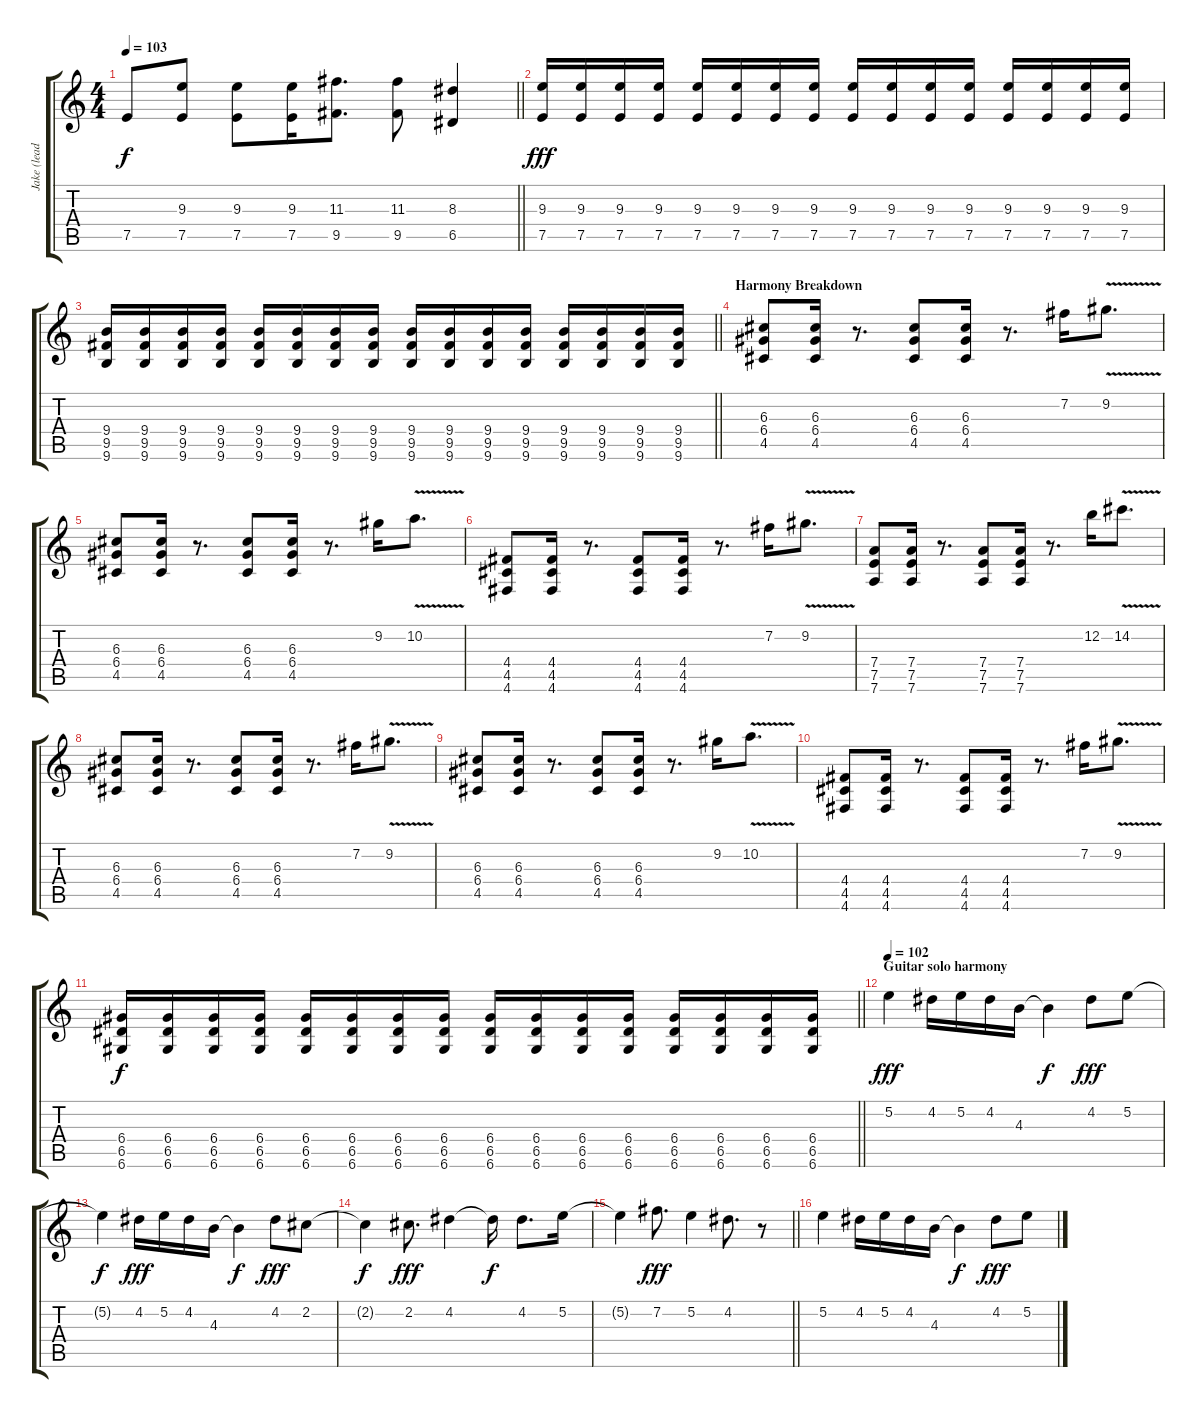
\track ("Jake (lead II)" "Jake (lead") {instrument overdrivenguitar}
\staff {score tabs}
\tuning (E4 B3 G3 D3 A2 D2) {hide}
\ts (4 4)
\tempo 103
\clef g2
\barLineRight lightlight
\ks c
7.5{t}.8{dy f} (9.3 7.5).8 (9.3 7.5).8 (9.3 7.5).16 (11.3 9.5).8{d} (11.3 9.5).8 (8.3 6.5).4 |
(9.3 7.5).16{dy fff} (9.3 7.5).16 (9.3 7.5).16 (9.3 7.5).16 (9.3 7.5).16 (9.3 7.5).16 (9.3 7.5).16 (9.3 7.5).16 (9.3 7.5).16 (9.3 7.5).16 (9.3 7.5).16 (9.3 7.5).16 (9.3 7.5).16 (9.3 7.5).16 (9.3 7.5).16 (9.3 7.5).16 |
\barLineRight lightlight
(9.4 9.5 9.6).16 (9.4 9.5 9.6).16 (9.4 9.5 9.6).16 (9.4 9.5 9.6).16 (9.4 9.5 9.6).16 (9.4 9.5 9.6).16 (9.4 9.5 9.6).16 (9.4 9.5 9.6).16 (9.4 9.5 9.6).16 (9.4 9.5 9.6).16 (9.4 9.5 9.6).16 (9.4 9.5 9.6).16 (9.4 9.5 9.6).16 (9.4 9.5 9.6).16 (9.4 9.5 9.6).16 (9.4 9.5 9.6).16 |
\section ("" "Harmony Breakdown")
(6.3 6.4 4.5).8 (6.3 6.4 4.5).16 r.8{d} (6.3 6.4 4.5).8{beam merge} (6.3 6.4 4.5).16 r.8{d} 7.2.16 9.2{v}.8{d} |
(6.3 6.4 4.5).8 (6.3 6.4 4.5).16 r.8{d} (6.3 6.4 4.5).8{beam merge} (6.3 6.4 4.5).16 r.8{d} 9.2.16 10.2{v}.8{d} |
(4.4 4.5 4.6).8 (4.4 4.5 4.6).16 r.8{d} (4.4 4.5 4.6).8{beam merge} (4.4 4.5 4.6).16 r.8{d} 7.2.16 9.2{v}.8{d} |
(7.4 7.5 7.6).8 (7.4 7.5 7.6).16 r.8{d} (7.4 7.5 7.6).8{beam merge} (7.4 7.5 7.6).16 r.8{d} 12.2.16 14.2{v}.8{d} |
(6.3 6.4 4.5).8 (6.3 6.4 4.5).16 r.8{d} (6.3 6.4 4.5).8{beam merge} (6.3 6.4 4.5).16 r.8{d} 7.2.16 9.2{v}.8{d} |
(6.3 6.4 4.5).8 (6.3 6.4 4.5).16 r.8{d} (6.3 6.4 4.5).8{beam merge} (6.3 6.4 4.5).16 r.8{d} 9.2.16 10.2{v}.8{d} |
(4.4 4.5 4.6).8 (4.4 4.5 4.6).16 r.8{d} (4.4 4.5 4.6).8{beam merge} (4.4 4.5 4.6).16 r.8{d} 7.2.16 9.2{v}.8{d} |
\barLineRight lightlight
(6.4 6.5 6.6).16{dy f} (6.4 6.5 6.6).16 (6.4 6.5 6.6).16 (6.4 6.5 6.6).16 (6.4 6.5 6.6).16 (6.4 6.5 6.6).16 (6.4 6.5 6.6).16 (6.4 6.5 6.6).16 (6.4 6.5 6.6).16 (6.4 6.5 6.6).16 (6.4 6.5 6.6).16 (6.4 6.5 6.6).16 (6.4 6.5 6.6).16 (6.4 6.5 6.6).16 (6.4 6.5 6.6).16 (6.4 6.5 6.6).16 |
\section ("" "Guitar solo harmony")
\tempo 102
5.2.4{dy fff} 4.2.16 5.2.16 4.2.16 4.3.16 4.3{t}.4{dy f} 4.2.8{dy fff} 5.2.8 |
5.2{t}.4{dy f} 4.2.16{dy fff} 5.2.16 4.2.16 4.3.16 4.3{t}.4{dy f} 4.2.8{dy fff} 2.2.8 |
2.2{t}.4{dy f} 2.2.8{d dy fff} 4.2.4 4.2{t}.16{dy f} 4.2.8{d} 5.2.16 |
\barLineRight lightlight
5.2{t}.4 7.2.8{d dy fff} 5.2.4 4.2.8{d} r.8 |
5.2.4 4.2.16 5.2.16 4.2.16 4.3.16 4.3{t}.4{dy f} 4.2.8{dy fff} 5.2.8
